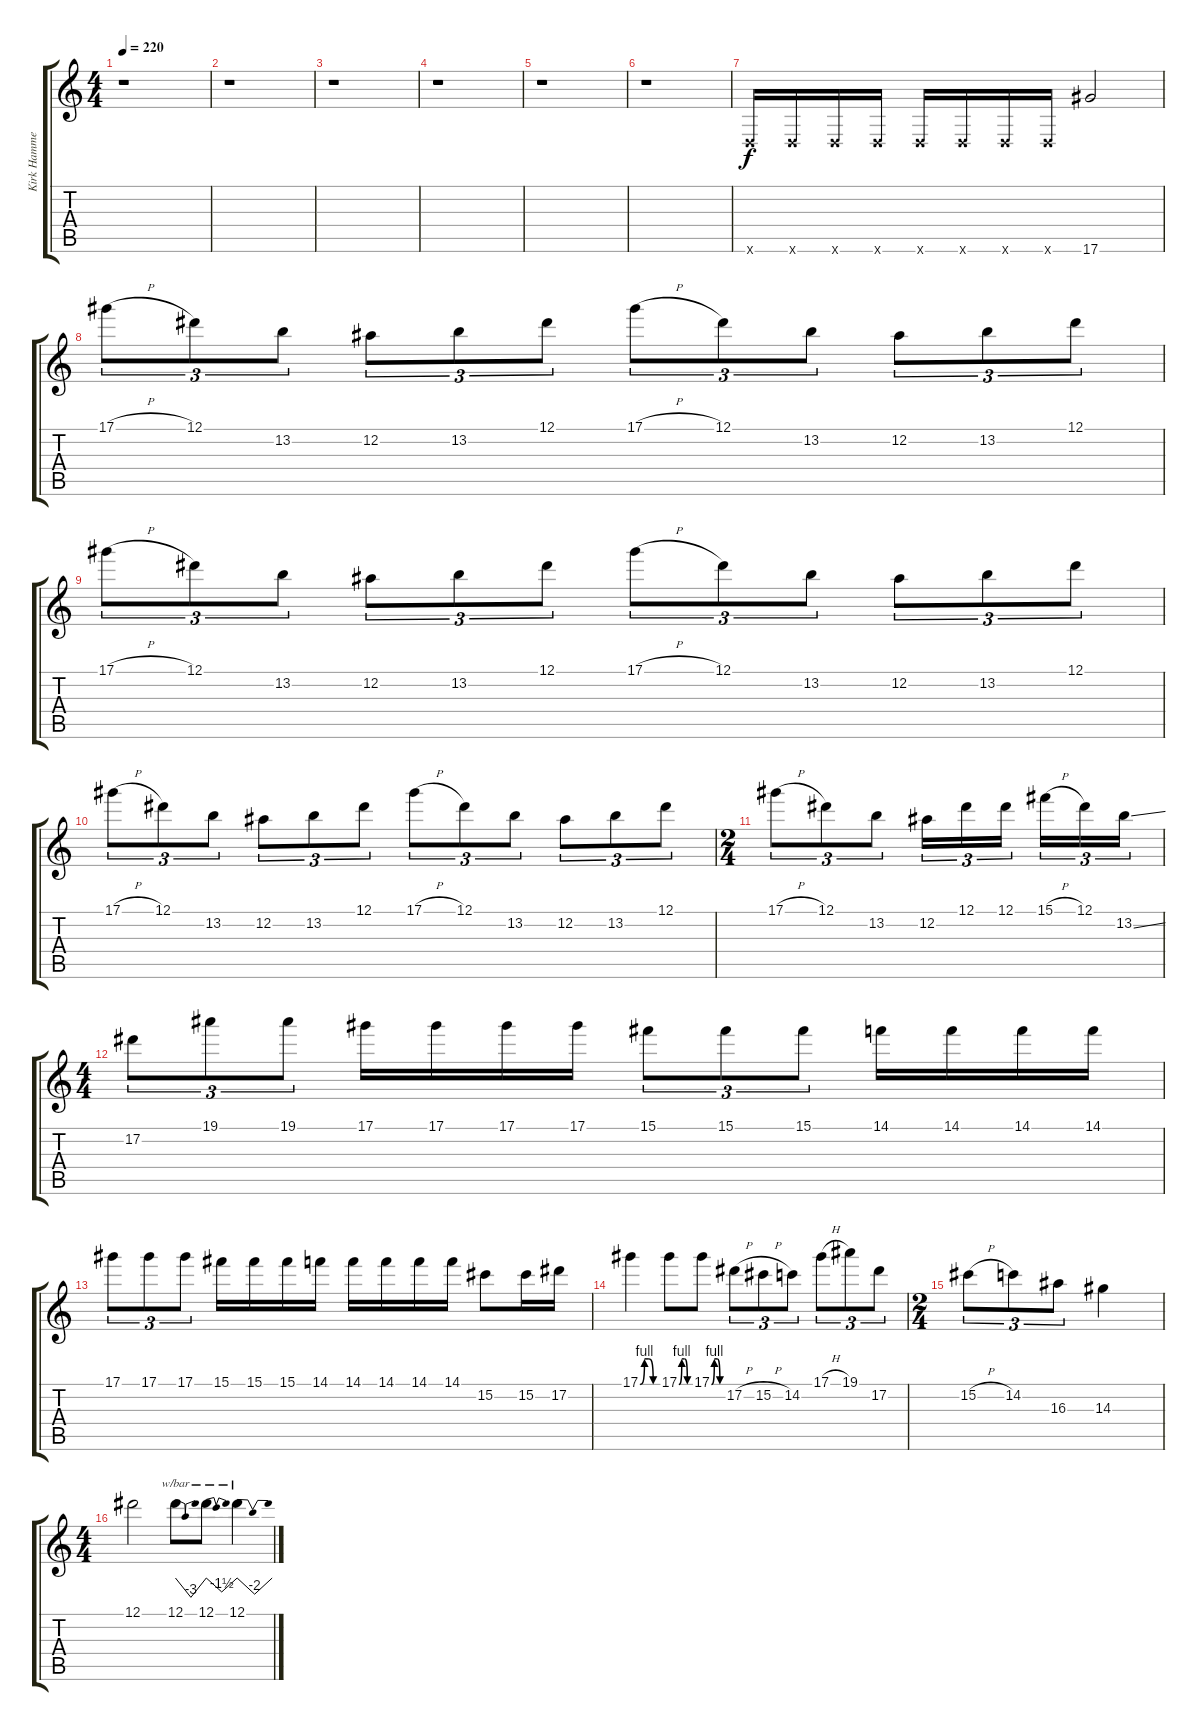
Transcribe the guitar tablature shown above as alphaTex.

\track ("Kirk Hammett (Distortion Guitar)" "Kirk Hamme") {instrument overdrivenguitar}
\staff {score tabs}
\tuning (Eb4 Bb3 Gb3 Db3 Ab2 Eb2) {hide}
\ts (4 4)
\tempo 220
\clef g2
\ks c
r.1{dy f} |
r.1 |
r.1 |
r.1 |
r.1 |
r.1 |
-1.6{x}.16 -1.6{x}.16 -1.6{x}.16 -1.6{x}.16 -1.6{x}.16 -1.6{x}.16 -1.6{x}.16 -1.6{x}.16 17.6.2 |
17.1{h}.8{tu (3 2)} 12.1.8{tu (3 2)} 13.2.8{tu (3 2)} 12.2.8{tu (3 2)} 13.2.8{tu (3 2)} 12.1.8{tu (3 2)} 17.1{h}.8{tu (3 2)} 12.1.8{tu (3 2)} 13.2.8{tu (3 2)} 12.2.8{tu (3 2)} 13.2.8{tu (3 2)} 12.1.8{tu (3 2)} |
17.1{h}.8{tu (3 2)} 12.1.8{tu (3 2)} 13.2.8{tu (3 2)} 12.2.8{tu (3 2)} 13.2.8{tu (3 2)} 12.1.8{tu (3 2)} 17.1{h}.8{tu (3 2)} 12.1.8{tu (3 2)} 13.2.8{tu (3 2)} 12.2.8{tu (3 2)} 13.2.8{tu (3 2)} 12.1.8{tu (3 2)} |
17.1{h}.8{tu (3 2)} 12.1.8{tu (3 2)} 13.2.8{tu (3 2)} 12.2.8{tu (3 2)} 13.2.8{tu (3 2)} 12.1.8{tu (3 2)} 17.1{h}.8{tu (3 2)} 12.1.8{tu (3 2)} 13.2.8{tu (3 2)} 12.2.8{tu (3 2)} 13.2.8{tu (3 2)} 12.1.8{tu (3 2)} |
\ts (2 4)
17.1{h}.8{tu (3 2)} 12.1.8{tu (3 2)} 13.2.8{tu (3 2)} 12.2.16{tu (3 2)} 12.1.16{tu (3 2)} 12.1.16{tu (3 2)} 15.1{h}.16{tu (3 2)} 12.1.16{tu (3 2)} 13.2{ss}.16{tu (3 2)} |
\ts (4 4)
17.2.8{tu (3 2)} 19.1.8{tu (3 2)} 19.1.8{tu (3 2)} 17.1.16 17.1.16 17.1.16 17.1.16 15.1.8{tu (3 2)} 15.1.8{tu (3 2)} 15.1.8{tu (3 2)} 14.1.16 14.1.16 14.1.16 14.1.16 |
17.1.8{tu (3 2)} 17.1.8{tu (3 2)} 17.1.8{tu (3 2)} 15.1.16 15.1.16 15.1.16 14.1.16 14.1.16 14.1.16 14.1.16 14.1.16 15.2.8 15.2.16 17.2.16 |
17.1{be (custom 0 0 15 4 30 4 45 0 60 0)}.4 17.1{be (custom 0 0 15 4 30 4 45 0 60 0)}.8 17.1{be (custom 0 0 15 4 30 4 45 0 60 0)}.8 17.2{h}.8{tu (3 2)} 15.2{h}.8{tu (3 2)} 14.2.8{tu (3 2)} 17.1{h}.8{tu (3 2)} 19.1.8{tu (3 2)} 17.2.8{tu (3 2)} |
\ts (2 4)
15.2{h}.8{tu (3 2)} 14.2.8{tu (3 2)} 16.3.8{tu (3 2)} 14.3.4 |
\ts (4 4)
12.1.2 12.1.8{tbe (dip default 0 0 30 -12 60 0)} 12.1.8{tbe (dip default 0 0 30 -6 60 0)} 12.1.4{tbe (dip default 0 0 30 -8 60 0)}
